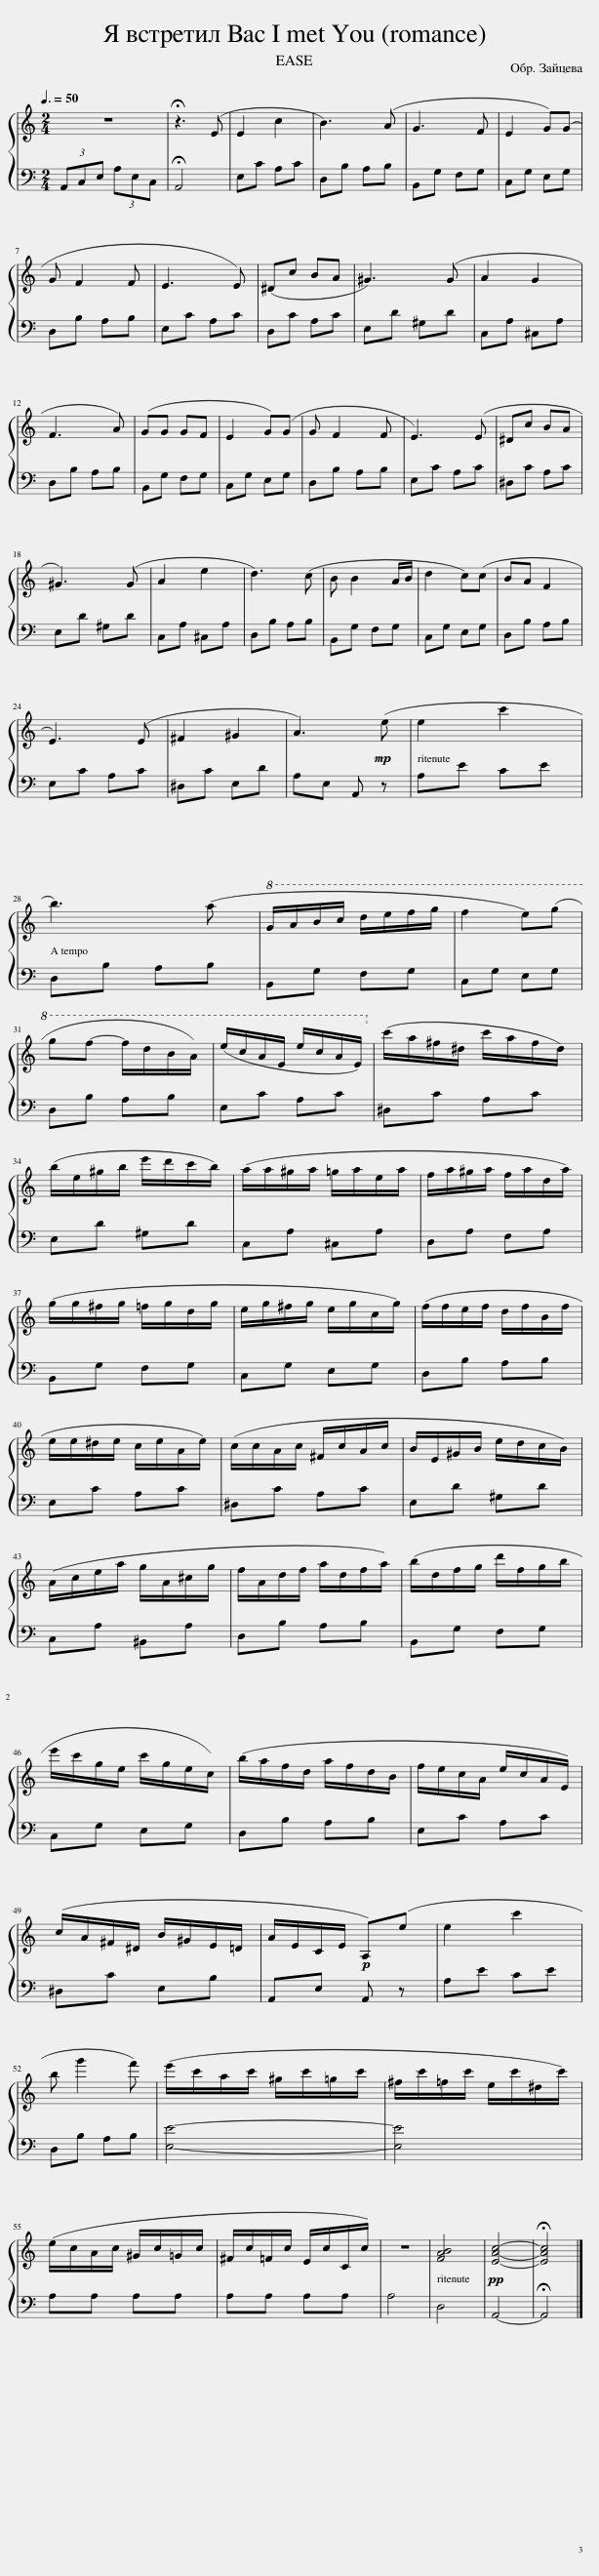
X:1
%%score { 1 | 2 }
L:1/8
Q:3/8=50
M:2/4
I:linebreak $
K:C
V:1 treble
V:2 bass
V:1
 z4 | !fermata!z3 (E | E2 c2 | B3) (A | G3 F | %5
 E2 G)(G |$ G F2 F | E3 E) | (^Dc BA | ^G3) (G | %10
 A2 G2 |$ F3 A) | (GG GF | E2 G)(G | G F2 F | %15
 E3) (E | ^Dc BA |$ ^G3) (G | A2 e2 | d3) (c | %20
 B B2 A/B/ | d2 c)(c | BA F2 |$ E3) (E | ^F2 ^G2 | %25
 A3)!mp! (e | e2 c'2 |$ b3) (a |!8va(! g/a/b/c'/ d'/e'/f'/g'/ | f'2 e')(g' |$ %30
 g'f'- f'/g/b/a/) | (e'/a/a/e/ e'/a/a/e/)!8va)! | (c'/a/^f/^d/ c'/a/f/d/) |$ (b/e/^g/b/ e'/d'/c'/b/) | (a/a/^g/a/ =g/a/e/a/ | %35
 f/a/^g/a/ f/a/d/a/) |$ (g/g/^f/g/ =f/g/d/g/ | e/g/^f/g/ e/g/c/g/) | (f/f/e/f/ d/f/B/f/ |$ e/e/^d/e/ c/e/A/e/) | %40
 (c/c/A/c/ ^F/c/A/c/ | B/E/^G/B/ e/d/c/B/) |$ (A/c/e/a/ g/A/^c/g/ | f/A/d/f/ a/d/f/a/) | (b/d/f/g/ d'/f/g/b/ |$ %45
 e'/c'/g/e/ c'/g/e/c/) | (b/a/f/d/ a/f/d/B/ | f/e/c/A/ e/c/A/E/) |$ (c/A/^F/^D/ B/^G/E/=D/ | A/E/C/E/!p! A,)(e | %50
 e2 c'2 |$ b g'2 f') | (e'/c'/a/c'/ ^g/c'/=g/c'/ | ^f/c'/=f/c'/ e/c'/^d/c'/) |$ (e/c/A/c/ ^G/c/=G/c/ | %55
 ^F/c/=F/c/ E/c/C/c/) | z4 | [FAB]4 |!pp! [EAc]4- | !fermata![EAc]4 |] %60
V:2
 (3A,,C,E, (3A,E,C, | !fermata!A,,4 | E,C A,C | D,B, A,B, | B,,G, F,G, | %5
 C,G, E,G, |$ D,B, A,B, | E,C A,C | D,C A,C | E,D ^G,D | %10
 C,A, ^C,A, |$ D,B, A,B, | C,G, F,G, | C,G, E,G, | D,B, A,B, | %15
 E,C A,C | ^D,C A,C |$ E,D ^G,D | C,A, ^C,A, | D,B, A,B, | %20
 B,,G, F,G, | C,G, E,G, | D,B, A,B, |$ E,C A,C | ^D,C E,D | %25
 A,E, A,, z | A,E CE |$ D,B, A,B, | B,,G, F,G, | C,G, E,G, |$ %30
 D,B, A,B, | E,C A,C | ^D,C A,C |$ E,D ^G,D | C,A, ^C,A, | %35
 D,A, F,A, |$ B,,G, F,G, | C,G, E,G, | D,B, A,B, |$ E,C A,C | %40
 ^D,C A,C | E,D ^G,D |$ C,A, ^B,,A, | D,B, A,B, | B,,G, F,G, |$ %45
 C,G, E,G, | D,B, A,B, | E,C A,C |$ ^D,C E,B, | A,,E, A,, z | %50
 A,E CE |$ D,B, A,B, | [E,E]4- | [E,E]4 |$ A,A, A,A, | %55
 A,A, A,A, | A,4 | D,4 | A,,4- | !fermata!A,,4 |] %60
